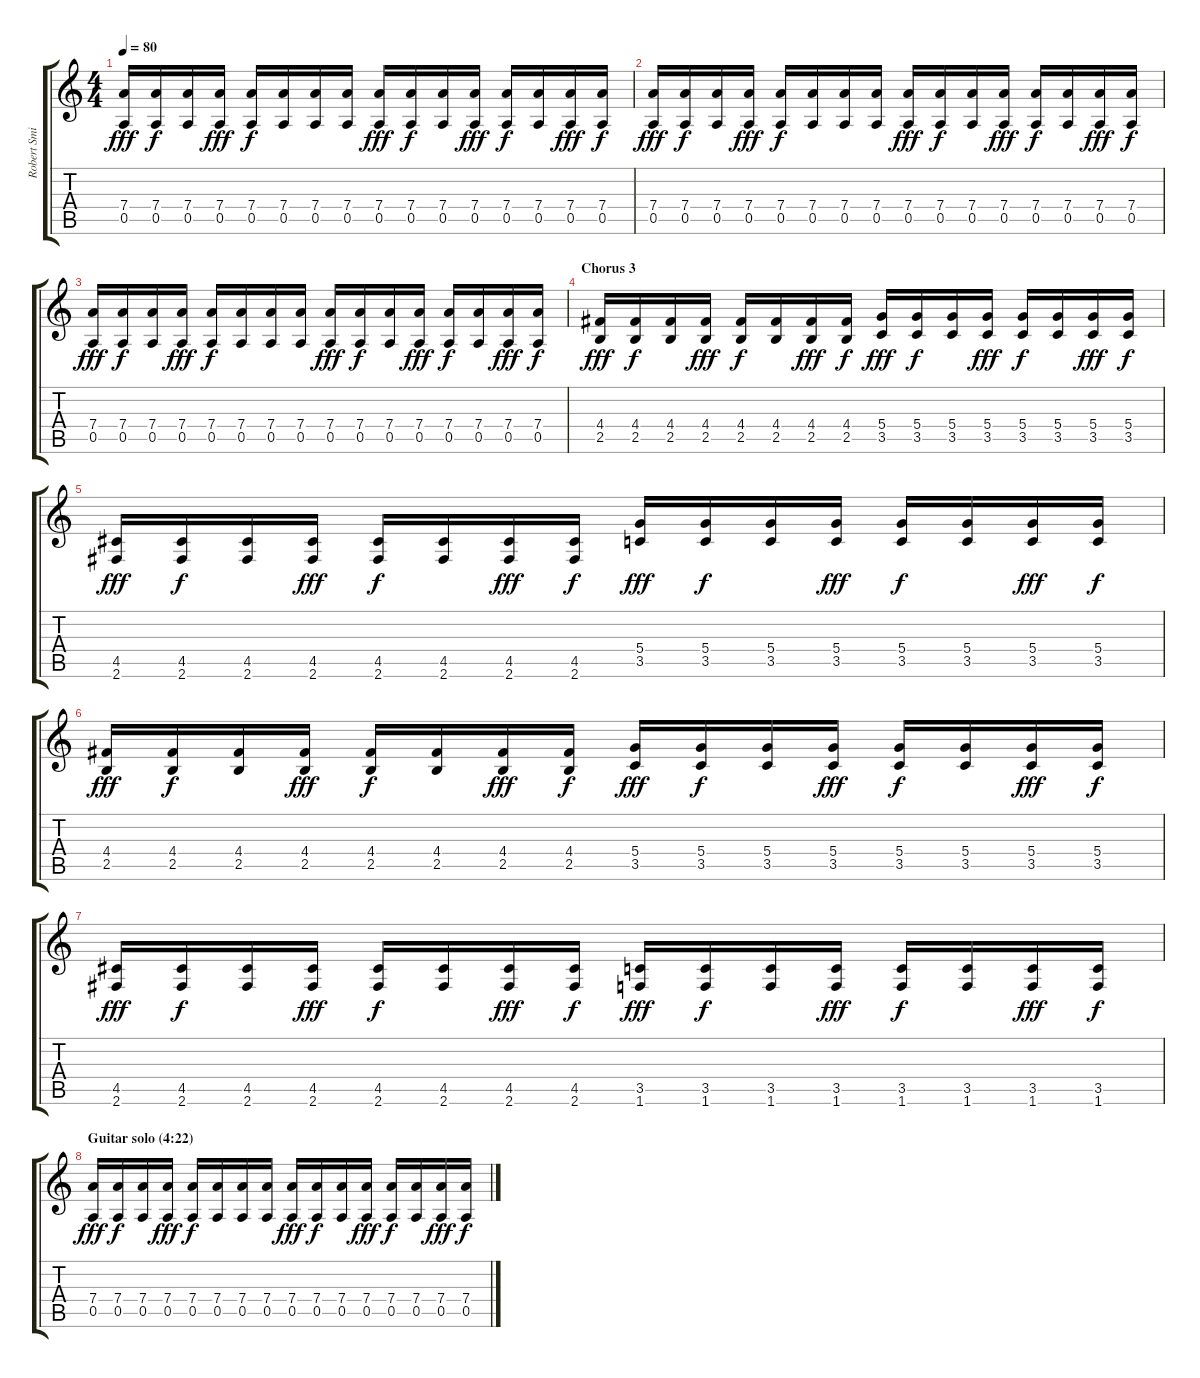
\track ("Robert Smith (guitar 2)" "Robert Smi") {instrument electricguitarmuted}
\staff {score tabs}
\tuning (E4 B3 G3 D3 A2 E2) {hide}
\ts (4 4)
\tempo 80
\clef g2
\ks c
(7.4 0.5).16{dy fff} (7.4 0.5).16{dy f} (7.4 0.5).16 (7.4 0.5).16{dy fff} (7.4 0.5).16{dy f} (7.4 0.5).16 (7.4 0.5).16 (7.4 0.5).16 (7.4 0.5).16{dy fff} (7.4 0.5).16{dy f} (7.4 0.5).16 (7.4 0.5).16{dy fff} (7.4 0.5).16{dy f} (7.4 0.5).16 (7.4 0.5).16{dy fff} (7.4 0.5).16{dy f} |
(7.4 0.5).16{dy fff} (7.4 0.5).16{dy f} (7.4 0.5).16 (7.4 0.5).16{dy fff} (7.4 0.5).16{dy f} (7.4 0.5).16 (7.4 0.5).16 (7.4 0.5).16 (7.4 0.5).16{dy fff} (7.4 0.5).16{dy f} (7.4 0.5).16 (7.4 0.5).16{dy fff} (7.4 0.5).16{dy f} (7.4 0.5).16 (7.4 0.5).16{dy fff} (7.4 0.5).16{dy f} |
(7.4 0.5).16{dy fff} (7.4 0.5).16{dy f} (7.4 0.5).16 (7.4 0.5).16{dy fff} (7.4 0.5).16{dy f} (7.4 0.5).16 (7.4 0.5).16 (7.4 0.5).16 (7.4 0.5).16{dy fff} (7.4 0.5).16{dy f} (7.4 0.5).16 (7.4 0.5).16{dy fff} (7.4 0.5).16{dy f} (7.4 0.5).16 (7.4 0.5).16{dy fff} (7.4 0.5).16{dy f} |
\section ("" "Chorus 3")
(4.4 2.5).16{dy fff} (4.4 2.5).16{dy f} (4.4 2.5).16 (4.4 2.5).16{dy fff} (4.4 2.5).16{dy f} (4.4 2.5).16 (4.4 2.5).16{dy fff} (4.4 2.5).16{dy f} (5.4 3.5).16{dy fff} (5.4 3.5).16{dy f} (5.4 3.5).16 (5.4 3.5).16{dy fff} (5.4 3.5).16{dy f} (5.4 3.5).16 (5.4 3.5).16{dy fff} (5.4 3.5).16{dy f} |
(4.5 2.6).16{dy fff} (4.5 2.6).16{dy f} (4.5 2.6).16 (4.5 2.6).16{dy fff} (4.5 2.6).16{dy f} (4.5 2.6).16 (4.5 2.6).16{dy fff} (4.5 2.6).16{dy f} (5.4 3.5).16{dy fff} (5.4 3.5).16{dy f} (5.4 3.5).16 (5.4 3.5).16{dy fff} (5.4 3.5).16{dy f} (5.4 3.5).16 (5.4 3.5).16{dy fff} (5.4 3.5).16{dy f} |
(4.4 2.5).16{dy fff} (4.4 2.5).16{dy f} (4.4 2.5).16 (4.4 2.5).16{dy fff} (4.4 2.5).16{dy f} (4.4 2.5).16 (4.4 2.5).16{dy fff} (4.4 2.5).16{dy f} (5.4 3.5).16{dy fff} (5.4 3.5).16{dy f} (5.4 3.5).16 (5.4 3.5).16{dy fff} (5.4 3.5).16{dy f} (5.4 3.5).16 (5.4 3.5).16{dy fff} (5.4 3.5).16{dy f} |
(4.5 2.6).16{dy fff} (4.5 2.6).16{dy f} (4.5 2.6).16 (4.5 2.6).16{dy fff} (4.5 2.6).16{dy f} (4.5 2.6).16 (4.5 2.6).16{dy fff} (4.5 2.6).16{dy f} (3.5 1.6).16{dy fff} (3.5 1.6).16{dy f} (3.5 1.6).16 (3.5 1.6).16{dy fff} (3.5 1.6).16{dy f} (3.5 1.6).16 (3.5 1.6).16{dy fff} (3.5 1.6).16{dy f} |
\section ("" "Guitar solo (4:22)")
(7.4 0.5).16{dy fff} (7.4 0.5).16{dy f} (7.4 0.5).16 (7.4 0.5).16{dy fff} (7.4 0.5).16{dy f} (7.4 0.5).16 (7.4 0.5).16 (7.4 0.5).16 (7.4 0.5).16{dy fff} (7.4 0.5).16{dy f} (7.4 0.5).16 (7.4 0.5).16{dy fff} (7.4 0.5).16{dy f} (7.4 0.5).16 (7.4 0.5).16{dy fff} (7.4 0.5).16{dy f}
